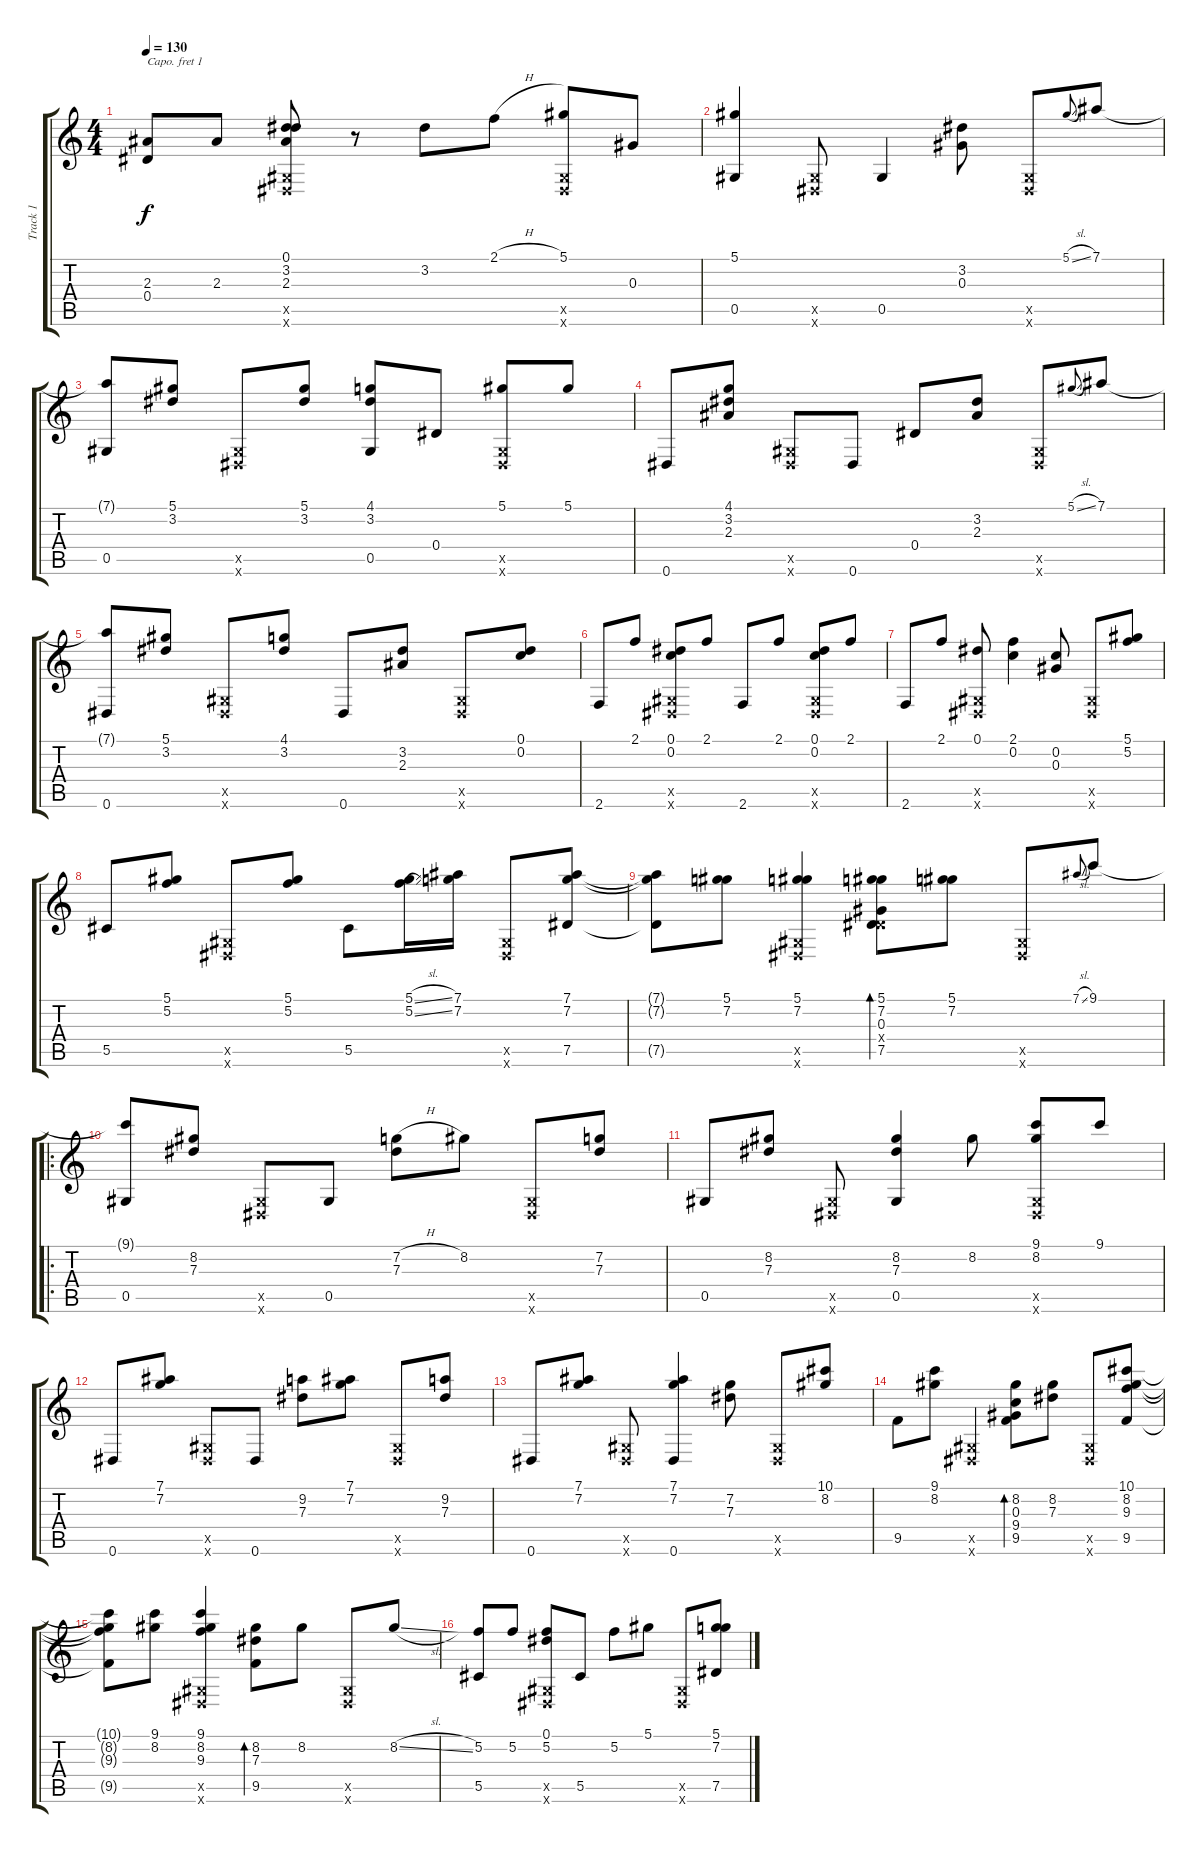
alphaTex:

\track ("Track 1" "Track 1") {instrument acousticguitarsteel}
\staff {score tabs}
\capo 1
\tuning (D4 B3 G3 D3 G2 D2) {hide}
\ts (4 4)
\tempo 130
\clef g2
\ks c
(2.3 0.4).8{dy f} 2.3.8 (0.1 3.2 2.3 0.5{x} 0.6{x}).8 r.8 3.2.8 2.1{h}.8 (5.1 0.5{x} 0.6{x}).8 0.3.8 |
(5.1 0.5).4 (0.5{x} 0.6{x}).8 0.5.4 (3.2 0.3).8 (0.5{x} 0.6{x}).8 5.1{sl}.8{gr onbeat} 7.1.8 |
(7.1{t} 0.5).8 (5.1 3.2).8 (0.5{x} 0.6{x}).8 (5.1 3.2).8 (4.1 3.2 0.5).8 0.4.8 (5.1 0.5{x} 0.6{x}).8 5.1.8 |
0.6.8 (4.1 3.2 2.3).8 (0.5{x} 0.6{x}).8 0.6.8 0.4.8 (3.2 2.3).8 (0.5{x} 0.6{x}).8 5.1{sl}.8{gr onbeat} 7.1.8 |
(7.1{t} 0.6).8 (5.1 3.2).8 (0.5{x} 0.6{x}).8 (4.1 3.2).8 0.6.8 (3.2 2.3).8 (0.5{x} 0.6{x}).8 (0.1 0.2).8 |
2.6.8 2.1.8 (0.1 0.2 0.5{x} 0.6{x}).8 2.1.8 2.6.8 2.1.8 (0.1 0.2 0.5{x} 0.6{x}).8 2.1.8 |
2.6.8 2.1.8 (0.1 0.5{x} 0.6{x}).8 (2.1 0.2).4 (0.2 0.3).8 (0.5{x} 0.6{x}).8 (5.1 5.2).8 |
5.5.8 (5.1 5.2).8 (0.5{x} 0.6{x}).8 (5.1 5.2).8 5.5.8 (5.1{sl} 5.2{sl}).16 (7.1 7.2).16 (0.5{x} 0.6{x}).8 (7.1 7.2 7.5).8 |
(7.1{t} 7.2{t} 7.5{t}).8 (5.1 7.2).8 (5.1 7.2 0.5{x} 0.6{x}).4 (5.1 7.2 0.3 0.4{x} 7.5).8{bd 120} (5.1 7.2).8 (0.5{x} 0.6{x}).8 7.1{sl}.8{gr onbeat} 9.1.8 |
\ro
(9.1{t} 0.5).8 (8.2 7.3).8 (0.5{x} 0.6{x}).8 0.5.8 (7.2{h} 7.3).8 8.2.8 (0.5{x} 0.6{x}).8 (7.2 7.3).8 |
0.5.8 (8.2 7.3).8 (0.5{x} 0.6{x}).8 (8.2 7.3 0.5).4 8.2.8 (9.1 8.2 0.5{x} 0.6{x}).8 9.1.8 |
0.6.8 (7.1 7.2).8 (0.5{x} 0.6{x}).8 0.6.8 (9.2 7.3).8 (7.1 7.2).8 (0.5{x} 0.6{x}).8 (9.2 7.3).8 |
0.6.8 (7.1 7.2).8 (0.5{x} 0.6{x}).8 (7.1 7.2 0.6).4 (7.2 7.3).8 (0.5{x} 0.6{x}).8 (10.1 8.2).8 |
9.5.8 (9.1 8.2).8 (0.5{x} 0.6{x}).4 (8.2 0.3 9.4 9.5).8{bd 120} (8.2 7.3).8 (0.5{x} 0.6{x}).8 (10.1 8.2 9.3 9.5).8 |
(10.1{t} 8.2{t} 9.3{t} 9.5{t}).8 (9.1 8.2).8 (9.1 8.2 9.3 0.5{x} 0.6{x}).4 (8.2 7.3 9.5).8{bd 240} 8.2.8 (0.5{x} 0.6{x}).8 8.2{sl}.8 |
(5.2 5.5).8 5.2.8 (0.1 5.2 0.5{x} 0.6{x}).8 5.5.8 5.2.8 5.1.8 (0.5{x} 0.6{x}).8 (5.1 7.2 7.5).8
